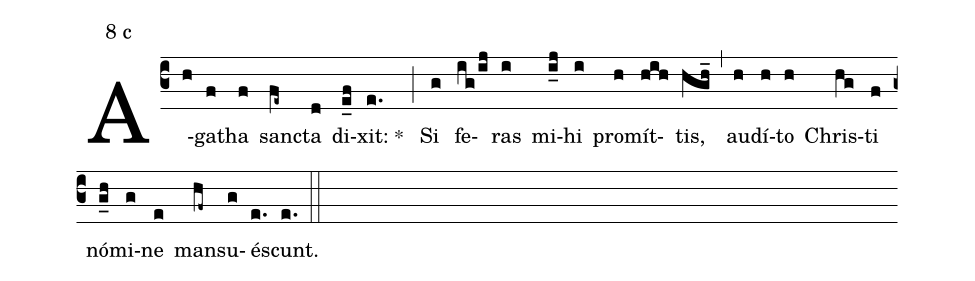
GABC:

mode:8 c;
%%
(c3) A(h)ga(f)tha(f) san(fe~)cta(d) di(e_f)xit:(e.) *()(;) Si(g) fe(ig/ij)ras(i) mi(i_j)hi(i) pro(h)mít(hih)tis,(hgh_) (,) au(h)dí(h)to(h) Chris(hg)ti(f) nó(g_h)mi(g)ne(e) man(hf~)su(g)és(e.)cunt.(e.) (::)
